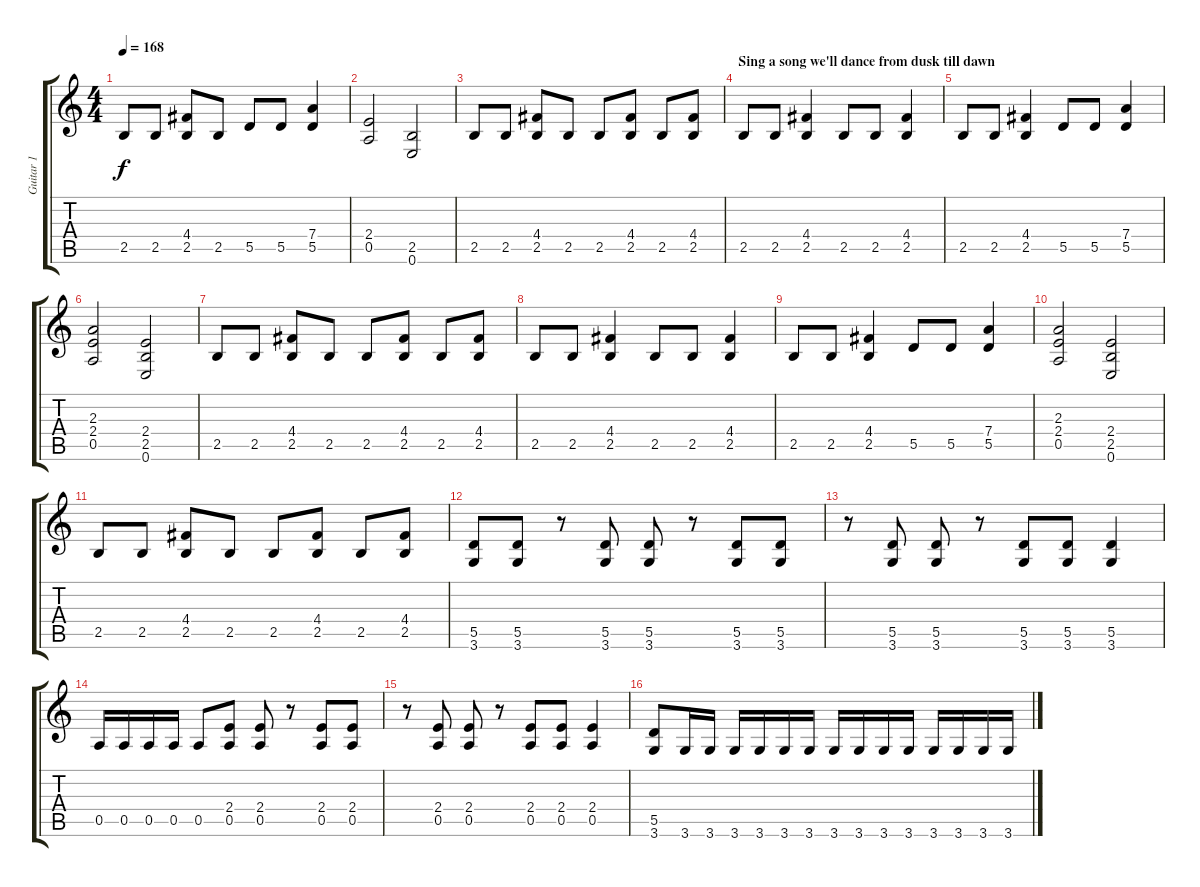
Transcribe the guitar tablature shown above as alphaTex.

\track ("Guitar 1" "Guitar 1") {instrument overdrivenguitar}
\staff {score tabs}
\tuning (E4 B3 G3 D3 A2 E2) {hide}
\ts (4 4)
\tempo 168
\clef g2
\ks c
2.5.8{dy f} 2.5.8 (4.4 2.5).8 2.5.8 5.5.8 5.5.8 (7.4 5.5).4 |
(2.4 0.5).2 (2.5 0.6).2 |
2.5.8 2.5.8 (4.4 2.5).8 2.5.8 2.5.8 (4.4 2.5).8 2.5.8 (4.4 2.5).8 |
\section ("" "Sing a song we'll dance from dusk till dawn")
2.5.8 2.5.8 (4.4 2.5).4 2.5.8 2.5.8 (4.4 2.5).4 |
2.5.8 2.5.8 (4.4 2.5).4 5.5.8 5.5.8 (7.4 5.5).4 |
(2.3 2.4 0.5).2 (2.4 2.5 0.6).2 |
2.5.8 2.5.8 (4.4 2.5).8 2.5.8 2.5.8 (4.4 2.5).8 2.5.8 (4.4 2.5).8 |
2.5.8 2.5.8 (4.4 2.5).4 2.5.8 2.5.8 (4.4 2.5).4 |
2.5.8 2.5.8 (4.4 2.5).4 5.5.8 5.5.8 (7.4 5.5).4 |
(2.3 2.4 0.5).2 (2.4 2.5 0.6).2 |
2.5.8 2.5.8 (4.4 2.5).8 2.5.8 2.5.8 (4.4 2.5).8 2.5.8 (4.4 2.5).8 |
(5.5 3.6).8 (5.5 3.6).8 r.8 (5.5 3.6).8 (5.5 3.6).8 r.8 (5.5 3.6).8 (5.5 3.6).8 |
r.8 (5.5 3.6).8 (5.5 3.6).8 r.8 (5.5 3.6).8 (5.5 3.6).8 (5.5 3.6).4 |
0.5.16 0.5.16 0.5.16 0.5.16 0.5.8 (2.4 0.5).8 (2.4 0.5).8 r.8 (2.4 0.5).8 (2.4 0.5).8 |
r.8 (2.4 0.5).8 (2.4 0.5).8 r.8 (2.4 0.5).8 (2.4 0.5).8 (2.4 0.5).4 |
(5.5 3.6).8 3.6.16 3.6.16 3.6.16 3.6.16 3.6.16 3.6.16 3.6.16 3.6.16 3.6.16 3.6.16 3.6.16 3.6.16 3.6.16 3.6.16
